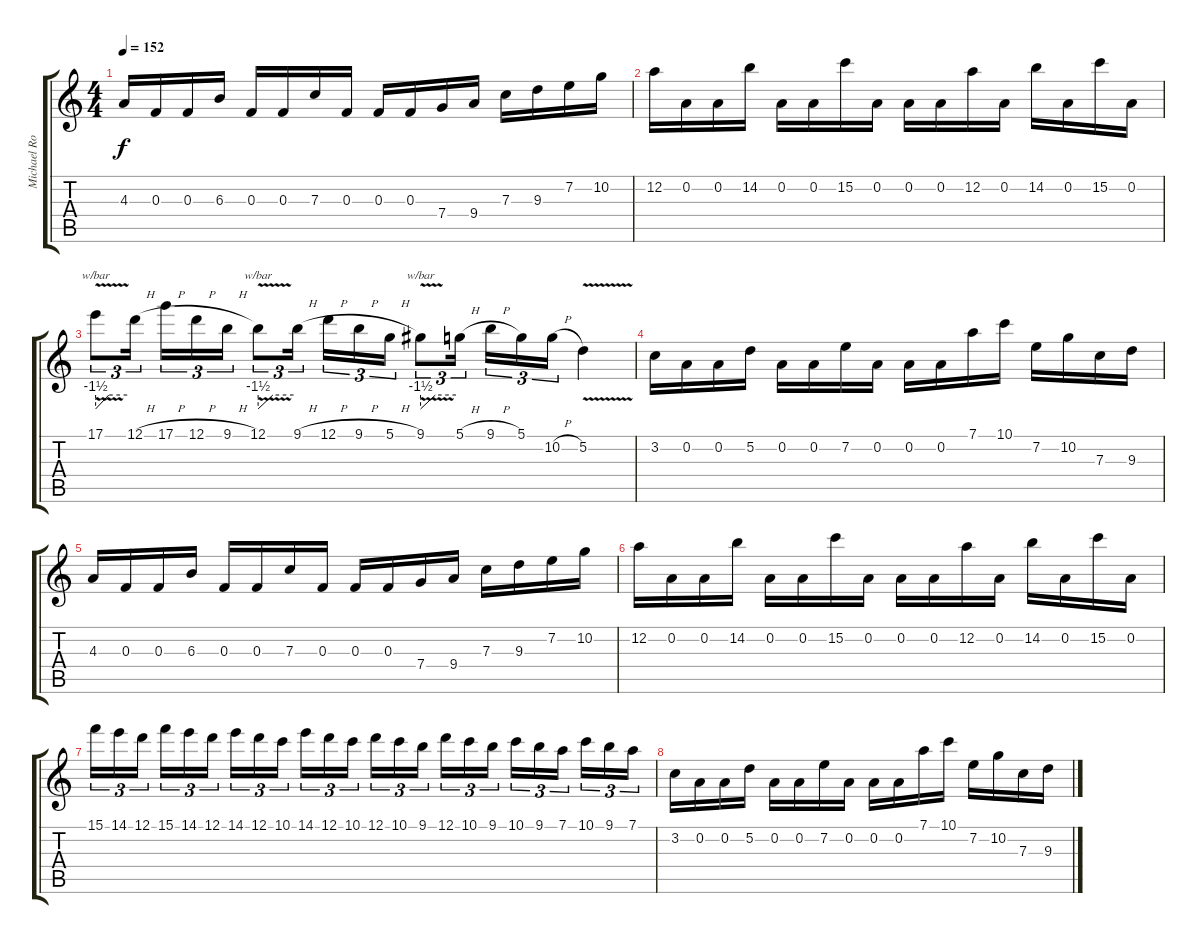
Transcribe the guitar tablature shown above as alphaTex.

\track ("Michael Romeo 1" "Michael Ro") {instrument distortionguitar}
\staff {score tabs}
\tuning (D4 A3 F3 C3 G2 D2) {hide}
\ts (4 4)
\tempo 152
\clef g2
\ks c
4.3.16{dy f} 0.3.16 0.3.16 6.3.16 0.3.16 0.3.16 7.3.16 0.3.16 0.3.16 0.3.16 7.4.16 9.4.16 7.3.16 9.3.16 7.2.16 10.2.16 |
12.2.16 0.2.16 0.2.16 14.2.16 0.2.16 0.2.16 15.2.16 0.2.16 0.2.16 0.2.16 12.2.16 0.2.16 14.2.16 0.2.16 15.2.16 0.2.16 |
17.1{v}.8{tu (3 2) tbe (custom default 0 -6 25 0 60 0)} 12.1{h}.16{tu (3 2) beam splitsecondary} 17.1{h}.16{tu (3 2)} 12.1{h}.16{tu (3 2)} 9.1{h}.16{tu (3 2)} 12.1{v}.8{tu (3 2) tbe (custom default 0 -6 25 0 60 0)} 9.1{h}.16{tu (3 2) beam splitsecondary} 12.1{h}.16{tu (3 2)} 9.1{h}.16{tu (3 2)} 5.1{h}.16{tu (3 2)} 9.1{v}.8{tu (3 2) tbe (custom default 0 -6 25 0 60 0)} 5.1{h}.16{tu (3 2) beam splitsecondary} 9.1{h}.16{tu (3 2)} 5.1.16{tu (3 2)} 10.2{h}.16{tu (3 2)} 5.2{v}.4 |
3.2.16 0.2.16 0.2.16 5.2.16 0.2.16 0.2.16 7.2.16 0.2.16 0.2.16 0.2.16 7.1.16 10.1.16 7.2.16 10.2.16 7.3.16 9.3.16 |
4.3.16 0.3.16 0.3.16 6.3.16 0.3.16 0.3.16 7.3.16 0.3.16 0.3.16 0.3.16 7.4.16 9.4.16 7.3.16 9.3.16 7.2.16 10.2.16 |
12.2.16 0.2.16 0.2.16 14.2.16 0.2.16 0.2.16 15.2.16 0.2.16 0.2.16 0.2.16 12.2.16 0.2.16 14.2.16 0.2.16 15.2.16 0.2.16 |
15.1.16{tu (3 2)} 14.1.16{tu (3 2)} 12.1.16{tu (3 2) beam splitsecondary} 15.1.16{tu (3 2)} 14.1.16{tu (3 2)} 12.1.16{tu (3 2)} 14.1.16{tu (3 2)} 12.1.16{tu (3 2)} 10.1.16{tu (3 2) beam splitsecondary} 14.1.16{tu (3 2)} 12.1.16{tu (3 2)} 10.1.16{tu (3 2)} 12.1.16{tu (3 2)} 10.1.16{tu (3 2)} 9.1.16{tu (3 2) beam splitsecondary} 12.1.16{tu (3 2)} 10.1.16{tu (3 2)} 9.1.16{tu (3 2)} 10.1.16{tu (3 2)} 9.1.16{tu (3 2)} 7.1.16{tu (3 2) beam splitsecondary} 10.1.16{tu (3 2)} 9.1.16{tu (3 2)} 7.1.16{tu (3 2)} |
3.2.16 0.2.16 0.2.16 5.2.16 0.2.16 0.2.16 7.2.16 0.2.16 0.2.16 0.2.16 7.1.16 10.1.16 7.2.16 10.2.16 7.3.16 9.3.16
